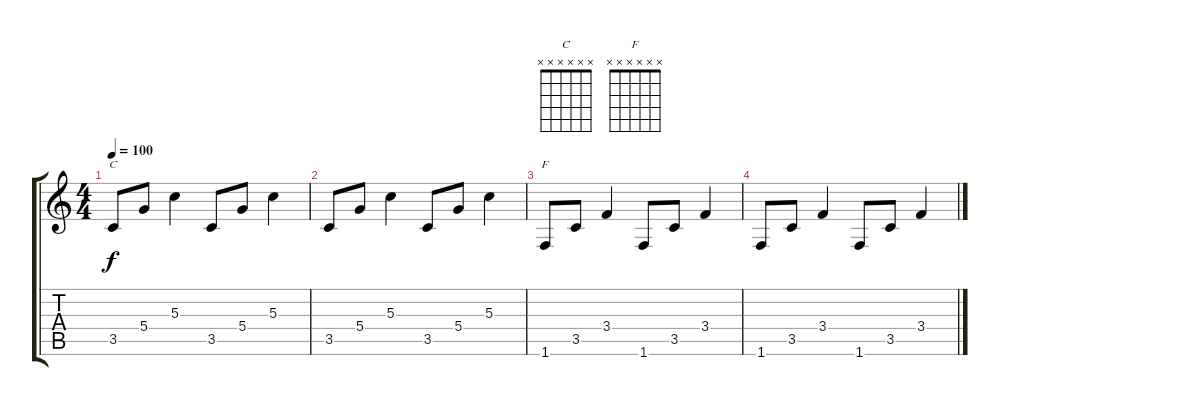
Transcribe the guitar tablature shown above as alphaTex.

\track "" {instrument acousticguitarnylon}
\staff {score tabs}
\tuning (E4 B3 G3 D3 A2 E2) {hide}
\chord ("C" x x x x x x)
\chord ("F" x x x x x x)
\ts (4 4)
\tempo 100
\clef g2
\ks c
3.5.8{ch "C" dy f} 5.4.8 5.3.4 3.5.8 5.4.8 5.3.4 |
3.5.8 5.4.8 5.3.4 3.5.8 5.4.8 5.3.4 |
1.6.8{ch "F"} 3.5.8 3.4.4 1.6.8 3.5.8 3.4.4 |
1.6.8 3.5.8 3.4.4 1.6.8 3.5.8 3.4.4
